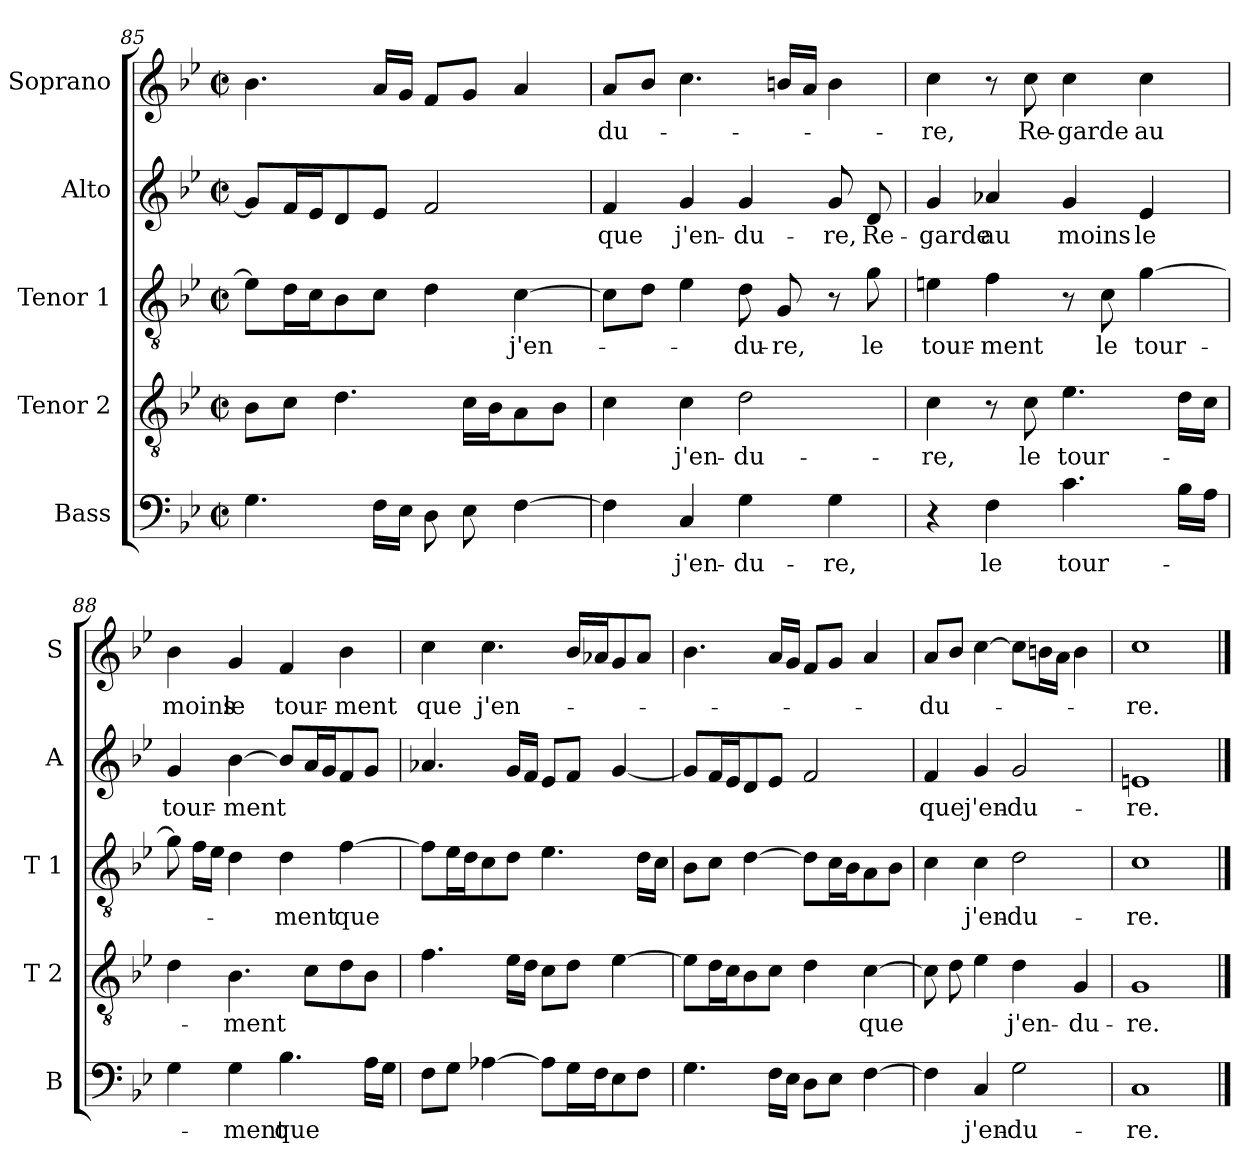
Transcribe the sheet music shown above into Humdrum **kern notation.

**kern	**text	**kern	**text	**kern	**text	**kern	**text	**kern	**text
*part5	*part5	*part4	*part4	*part3	*part3	*part2	*part2	*part1	*part1
*staff5	*staff5	*staff4	*staff4	*staff3	*staff3	*staff2	*staff2	*staff1	*staff1
*I"Bass	*	*I"Tenor 2	*	*I"Tenor 1	*	*I"Alto	*	*I"Soprano	*
*I'B	*	*I'T 2	*	*I'T 1	*	*I'A	*	*I'S	*
*clefF4	*	*clefGv2	*	*clefGv2	*	*clefG2	*	*clefG2	*
*k[b-e-]	*	*k[b-e-]	*	*k[b-e-]	*	*k[b-e-]	*	*k[b-e-]	*
*B-:	*	*B-:	*	*B-:	*	*B-:	*	*B-:	*
*M2/2	*	*M2/2	*	*M2/2	*	*M2/2	*	*M2/2	*
*met(c|)	*	*met(c|)	*	*met(c|)	*	*met(c|)	*	*met(c|)	*
=85	=85	=85	=85	=85	=85	=85	=85	=85	=85
4.G\	.	8B-\L	.	8e-\L]	.	8g/L]	.	4.b-\	.
.	.	8c\J	.	16d\L	.	16f/L	.	.	.
.	.	.	.	16c\J	.	16e-/J	.	.	.
.	.	4.d\	.	8B-\	.	8d/	.	.	.
16F\LL	.	.	.	8c\J	.	8e-/J	.	16a/LL	.
16E-\JJ	.	.	.	.	.	.	.	16g/JJ	.
8D\	.	.	.	4d\	.	2f/	.	8f/L	.
8E-\	.	16c\LL	.	.	.	.	.	8g/J	.
.	.	16B-\J	.	.	.	.	.	.	.
!	!	!	!	!	!LO:LY:b	!	!	!	!
[4F\	.	8A\	.	[4c\	j'en-	.	.	4a/	.
.	.	8B-\J	.	.	.	.	.	.	.
!!LO:PB:g=z
=86	=86	=86	=86	=86	=86	=86	=86	=86	=86
!	!	!	!	!	!	!	!LO:LY:b	!	!LO:LY:b
4F\]	.	4c\	.	8c\L]	.	4f/	que	8a/L	-du-
.	.	.	.	8d\J	.	.	.	8b-/J	.
!	!LO:LY:b	!	!LO:LY:b	!	!	!	!LO:LY:b	!	!
4C/	j'en-	4c\	j'en-	4e-\	.	4g/	j'en-	4.cc\	.
!	!LO:LY:b	!	!LO:LY:b	!	!LO:LY:b	!	!LO:LY:b	!	!
4G\	-du-	2d\	-du-	8d\	-du-	4g/	-du-	.	.
!	!	!	!	!	!LO:LY:b	!	!	!	!
.	.	.	.	8G/	-re,	.	.	16bn/LL	.
.	.	.	.	.	.	.	.	16a/JJ	.
!	!LO:LY:b	!	!	!	!	!	!LO:LY:b	!	!
4G\	-re,	.	.	8r	.	8g/	-re,	4b\	.
!	!	!	!	!	!LO:LY:b	!	!LO:LY:b	!	!
.	.	.	.	8g\	le	8d/	Re-	.	.
=87	=87	=87	=87	=87	=87	=87	=87	=87	=87
!	!	!	!LO:LY:b	!	!LO:LY:b	!	!LO:LY:b	!	!LO:LY:b
4r	.	4c\	-re,	4en\	tour-	4g/	-garde	4cc\	-re,
!	!LO:LY:b	!	!	!	!LO:LY:b	!	!LO:LY:b	!	!
4F\	le	8r	.	4f\	-ment	4a-X/	au	8r	.
!	!	!	!LO:LY:b	!	!	!	!	!	!LO:LY:b
.	.	8c\	le	.	.	.	.	8cc\	Re-
!	!LO:LY:b	!	!LO:LY:b	!	!	!	!LO:LY:b	!	!LO:LY:b
4.c\	tour-	4.e-\	tour-	8r	.	4g/	moins	4cc\	-garde
!	!	!	!	!	!LO:LY:b	!	!	!	!
.	.	.	.	8c\	le	.	.	.	.
!	!	!	!	!	!LO:LY:b	!	!LO:LY:b	!	!LO:LY:b
.	.	.	.	[4g\	tour-	4e-/	le	4cc\	au
16B-\LL	.	16d\LL	.	.	.	.	.	.	.
16A\JJ	.	16c\JJ	.	.	.	.	.	.	.
=88	=88	=88	=88	=88	=88	=88	=88	=88	=88
!	!	!	!	!	!	!	!LO:LY:b	!	!LO:LY:b
4G\	.	4d\	.	8g\]	.	4g/	tour-	4b-\	moins
.	.	.	.	16f\LL	.	.	.	.	.
.	.	.	.	16e-\JJ	.	.	.	.	.
!	!LO:LY:b	!	!LO:LY:b	!	!	!	!LO:LY:b	!	!LO:LY:b
4G\	-ment	4.B-\	-ment	4d\	.	[4b-\	-ment	4g/	le
!	!LO:LY:b	!	!	!	!LO:LY:b	!	!	!	!LO:LY:b
4.B-\	que	.	.	4d\	-ment	8b-/L]	.	4f/	tour-
.	.	8c\L	.	.	.	16a/L	.	.	.
.	.	.	.	.	.	16g/J	.	.	.
!	!	!	!	!	!LO:LY:b	!	!	!	!LO:LY:b
.	.	8d\	.	[4f\	que	8f/	.	4b-\	-ment
16A\LL	.	8B-\J	.	.	.	8g/J	.	.	.
16G\JJ	.	.	.	.	.	.	.	.	.
=89	=89	=89	=89	=89	=89	=89	=89	=89	=89
!	!	!	!	!	!	!	!	!	!LO:LY:b
8F\L	.	4.f\	.	8f\L]	.	4.a-X/	.	4cc\	que
8G\J	.	.	.	16e-\L	.	.	.	.	.
.	.	.	.	16d\J	.	.	.	.	.
!	!	!	!	!	!	!	!	!	!LO:LY:b
[4A-X\	.	.	.	8c\	.	.	.	4.cc\	j'en-
.	.	16e-\LL	.	8d\J	.	16g/LL	.	.	.
.	.	16d\JJ	.	.	.	16f/JJ	.	.	.
8A-\L]	.	8c\L	.	4.e-\	.	8e-/L	.	.	.
16G\L	.	8d\J	.	.	.	8f/J	.	16b-/LL	.
16F\J	.	.	.	.	.	.	.	16a-X/J	.
8E-\	.	[4e-\	.	.	.	[4g/	.	8g/	.
8F\J	.	.	.	16d\LL	.	.	.	8a-/J	.
.	.	.	.	16c\JJ	.	.	.	.	.
!!LO:LB:g=z
=90	=90	=90	=90	=90	=90	=90	=90	=90	=90
4.G\	.	8e-\L]	.	8B-\L	.	8g/L]	.	4.b-\	.
.	.	16d\L	.	8c\J	.	16f/L	.	.	.
.	.	16c\J	.	.	.	16e-/J	.	.	.
.	.	8B-\	.	[4d\	.	8d/	.	.	.
16F\LL	.	8c\J	.	.	.	8e-/J	.	16a/LL	.
16E-\JJ	.	.	.	.	.	.	.	16g/JJ	.
8D\L	.	4d\	.	8d\L]	.	2f/	.	8f/L	.
8E-\J	.	.	.	16c\L	.	.	.	8g/J	.
.	.	.	.	16B-\J	.	.	.	.	.
!	!	!	!LO:LY:b	!	!	!	!	!	!
[4F\	.	[4c\	que	8A\	.	.	.	4a/	.
.	.	.	.	8B-\J	.	.	.	.	.
=91	=91	=91	=91	=91	=91	=91	=91	=91	=91
!	!	!	!	!	!	!	!LO:LY:b	!	!LO:LY:b
4F\]	.	8c\]	.	4c\	.	4f/	que	8a/L	-du-
.	.	8d\	.	.	.	.	.	8b-/J	.
!	!LO:LY:b	!	!	!	!LO:LY:b	!	!LO:LY:b	!	!
4C/	j'en-	4e-\	.	4c\	j'en-	4g/	j'en-	[4cc\	.
!	!LO:LY:b	!	!LO:LY:b	!	!LO:LY:b	!	!LO:LY:b	!	!
2G\	-du-	4d\	j'en-	2d\	-du-	2g/	-du-	8cc\L]	.
.	.	.	.	.	.	.	.	16bn\L	.
.	.	.	.	.	.	.	.	16a\JJ	.
!	!	!	!LO:LY:b	!	!	!	!	!	!
.	.	4G/	-du-	.	.	.	.	4b\	.
=92	=92	=92	=92	=92	=92	=92	=92	=92	=92
!	!LO:LY:b	!	!LO:LY:b	!	!LO:LY:b	!	!LO:LY:b	!	!LO:LY:b
1C	-re.	1G	-re.	1c	-re.	1en	-re.	1cc	-re.
==	==	==	==	==	==	==	==	==	==
*-	*-	*-	*-	*-	*-	*-	*-	*-	*-
